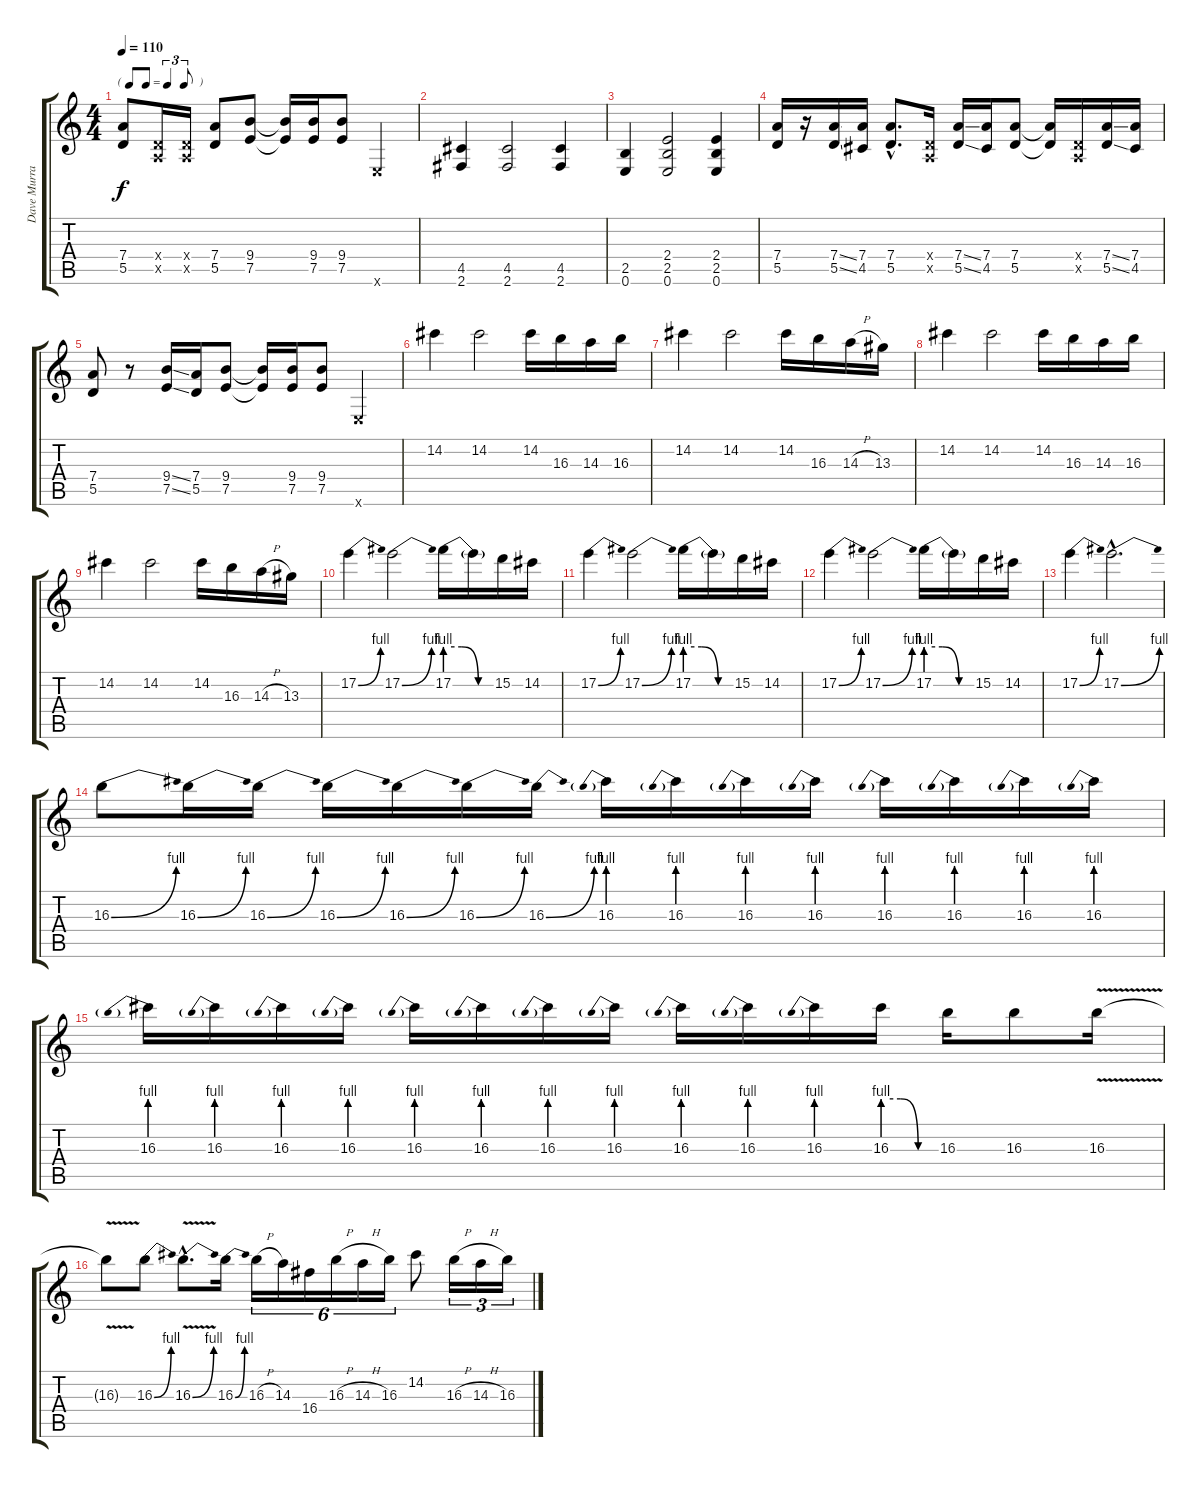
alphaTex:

\track ("Dave Murray" "Dave Murra") {instrument overdrivenguitar}
\staff {score tabs}
\tuning (E4 B3 G3 D3 A2 E2) {hide}
\ts (4 4)
\tf triplet8th
\tempo 110
\clef g2
\ks c
(7.4 5.5).8{dy f} (0.4{x} 0.5{x}).16 (0.4{x} 0.5{x}).16 (7.4 5.5).8 (9.4 7.5).8 (9.4{t} 7.5{t}).16 (9.4 7.5).16 (9.4 7.5).8 0.6{x}.4 |
(4.5 2.6).4 (4.5 2.6).2 (4.5 2.6).4 |
(2.5 0.6).4 (2.4 2.5 0.6).2 (2.4 2.5 0.6).4 |
(7.4 5.5).16 r.16 (7.4{ss} 5.5{ss}).16 (7.4 4.5).16 (7.4{hac} 5.5{hac}).8{d} (0.4{x} 0.5{x}).16 (7.4{ss} 5.5{ss}).16 (7.4 4.5).16 (7.4 5.5).8 (7.4{t} 5.5{t}).16 (0.4{x} 0.5{x}).16 (7.4{ss} 5.5{ss}).16 (7.4 4.5).16 |
(7.4 5.5).8 r.8 (9.4{ss} 7.5{ss}).16 (7.4 5.5).16 (9.4 7.5).8 (9.4{t} 7.5{t}).16 (9.4 7.5).16 (9.4 7.5).8 0.6{x}.4 |
14.2.4{volume 16 balance 8 instrument distortionguitar} 14.2.2 14.2.16 16.3.16 14.3.16 16.3.16 |
14.2.4 14.2.2 14.2.16 16.3.16 14.3{h}.16 13.3.16 |
14.2.4 14.2.2 14.2.16 16.3.16 14.3.16 16.3.16 |
14.2.4 14.2.2 14.2.16 16.3.16 14.3{h}.16 13.3.16 |
17.2{be (bend 0 0 60 4)}.4 17.2{be (bend 0 0 60 4)}.2 17.2{be (custom 0 4 20 4 40 0 60 0)}.16 17.2{t}.16 15.2.16 14.2.16 |
17.2{be (bend 0 0 60 4)}.4 17.2{be (bend 0 0 60 4)}.2 17.2{be (custom 0 4 20 4 40 0 60 0)}.16 17.2{t}.16 15.2.16 14.2.16 |
17.2{be (bend 0 0 60 4)}.4 17.2{be (bend 0 0 60 4)}.2 17.2{be (custom 0 4 20 4 40 0 60 0)}.16 17.2{t}.16 15.2.16 14.2.16 |
17.2{be (bend 0 0 60 4)}.4 17.2{be (bend 0 0 60 4) hac}.2{d} |
16.3{be (bend 0 0 60 4)}.8 16.3{be (bend 0 0 60 4)}.16 16.3{be (bend 0 0 60 4)}.16 16.3{be (bend 0 0 60 4)}.16 16.3{be (bend 0 0 60 4)}.16 16.3{be (bend 0 0 60 4)}.16 16.3{be (bend 0 0 60 4)}.16 16.3{be (prebend 0 4 60 4)}.16 16.3{be (prebend 0 4 60 4)}.16 16.3{be (prebend 0 4 60 4)}.16 16.3{be (prebend 0 4 60 4)}.16 16.3{be (prebend 0 4 60 4)}.16 16.3{be (prebend 0 4 60 4)}.16 16.3{be (prebend 0 4 60 4)}.16 16.3{be (prebend 0 4 60 4)}.16 |
16.3{be (prebend 0 4 60 4)}.16 16.3{be (prebend 0 4 60 4)}.16 16.3{be (prebend 0 4 60 4)}.16 16.3{be (prebend 0 4 60 4)}.16 16.3{be (prebend 0 4 60 4)}.16 16.3{be (prebend 0 4 60 4)}.16 16.3{be (prebend 0 4 60 4)}.16 16.3{be (prebend 0 4 60 4)}.16 16.3{be (prebend 0 4 60 4)}.16 16.3{be (prebend 0 4 60 4)}.16 16.3{be (prebend 0 4 60 4)}.16 16.3{be (custom 0 4 20 4 40 0 60 0)}.16 16.3.16 16.3.8 16.3{v}.16 |
16.3{t}.8 16.3{be (bend 0 0 60 4)}.8 16.3{be (bend 0 0 60 4) v hac}.8{d} 16.3{be (bend 0 0 60 4)}.16 16.3{h}.16{tu (6 4)} 14.3.16{tu (6 4)} 16.4.16{tu (6 4)} 16.3{h}.16{tu (6 4)} 14.3{h}.16{tu (6 4)} 16.3.16{tu (6 4)} 14.2.8 16.3{h}.16{tu (3 2)} 14.3{h}.16{tu (3 2)} 16.3.16{tu (3 2)}
